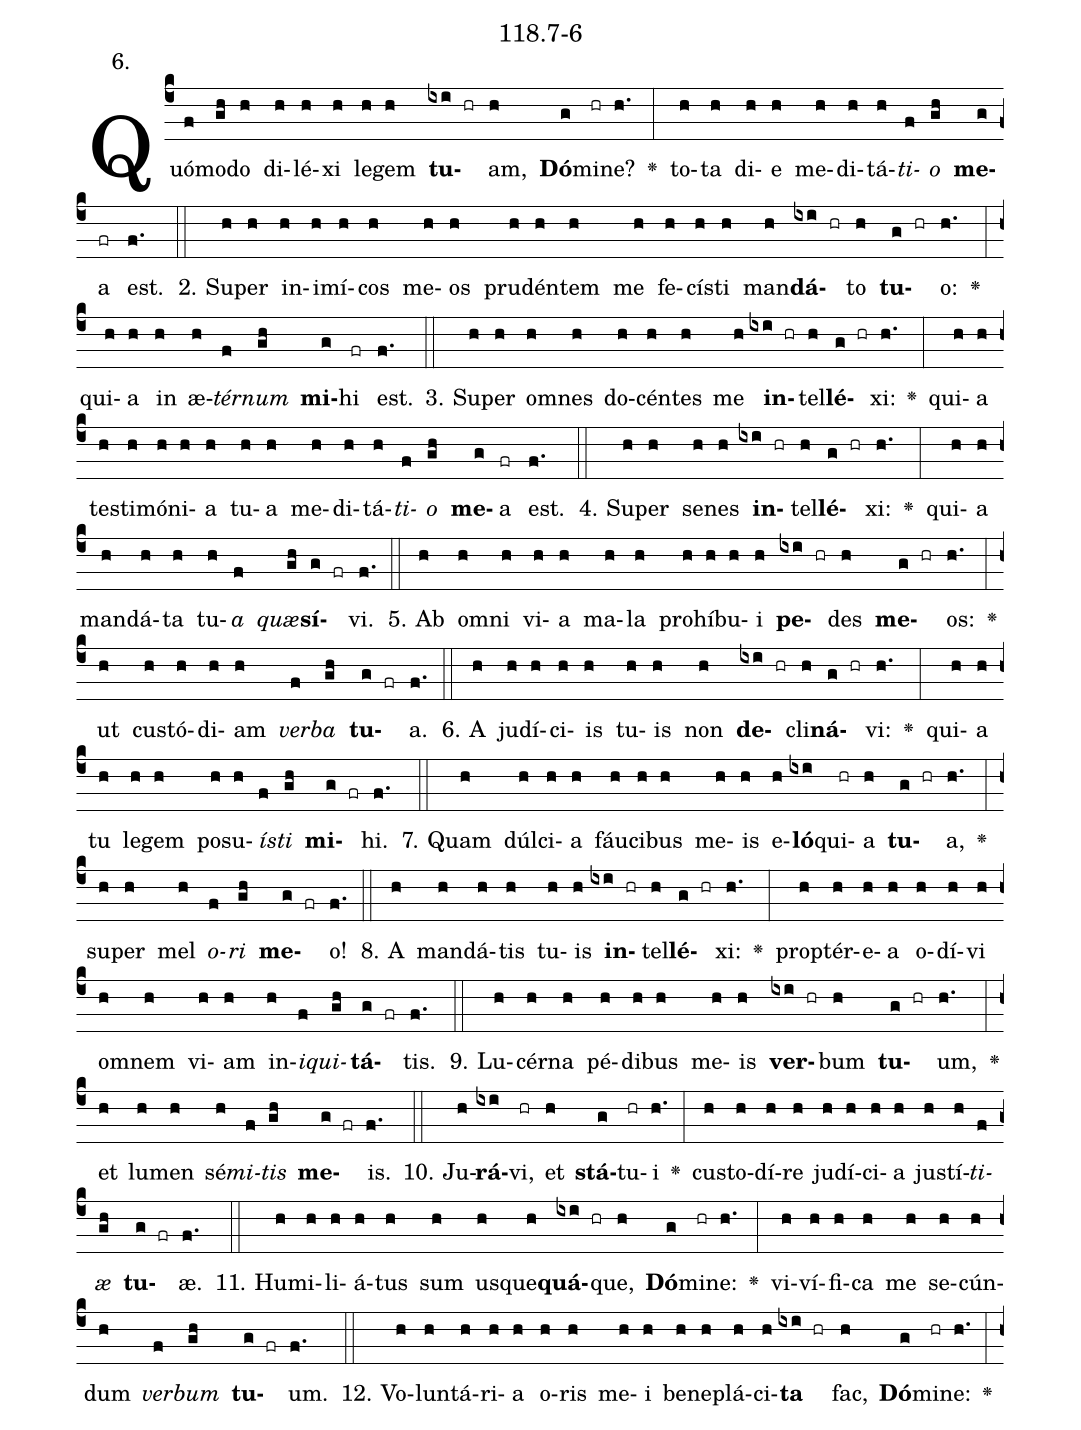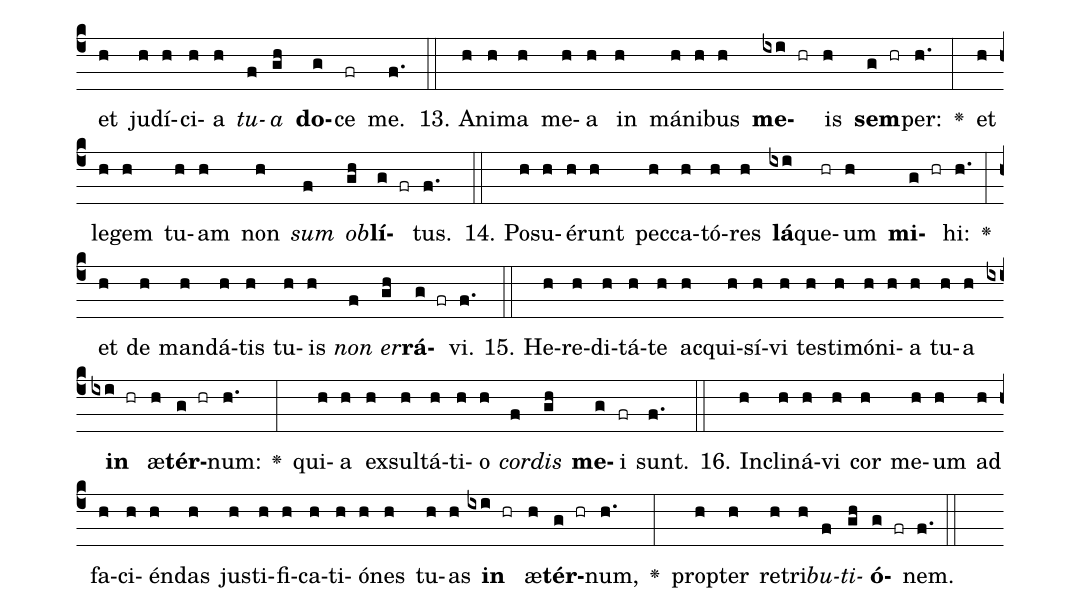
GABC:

name: 118.7-6;
annotation: 6.;
%%
(c4)Quó(f)mo(gh)do(h) di(h)lé(h)xi(h) le(h)gem(h) <b>tu</b>(ixi hr)am,(h) <b>Dó</b>(g)mi(hr)ne?(h.) <v>\greheightstar</v>(:) to(h)ta(h) di(h)e(h) me(h)di(h)tá(h)<i>ti</i>(f)<i>o</i>(gh) <b>me</b>(g)a(fr) est.(f.) (::)
2. Su(h)per(h) in(h)i(h)mí(h)cos(h) me(h)os(h) pru(h)dén(h)tem(h) me(h) fe(h)cís(h)ti(h) man(h)<b>dá</b>(ixi hr)to(h) <b>tu</b>(g hr)o:(h.) <v>\greheightstar</v>(:) qui(h)a(h) in(h) æ(h)<i>tér</i>(f)<i>num</i>(gh) <b>mi</b>(g)hi(fr) est.(f.) (::)
3. Su(h)per(h) om(h)nes(h) do(h)cén(h)tes(h) me(h) <b>in</b>(ixi hr)tel(h)<b>lé</b>(g hr)xi:(h.) <v>\greheightstar</v>(:) qui(h)a(h) tes(h)ti(h)mó(h)ni(h)a(h) tu(h)a(h) me(h)di(h)tá(h)<i>ti</i>(f)<i>o</i>(gh) <b>me</b>(g)a(fr) est.(f.) (::)
4. Su(h)per(h) se(h)nes(h) <b>in</b>(ixi hr)tel(h)<b>lé</b>(g hr)xi:(h.) <v>\greheightstar</v>(:) qui(h)a(h) man(h)dá(h)ta(h) tu(h)<i>a</i>(f) <i>quæ</i>(gh)<b>sí</b>(g fr)vi.(f.) (::)
5. Ab(h) om(h)ni(h) vi(h)a(h) ma(h)la(h) pro(h)hí(h)bu(h)i(h) <b>pe</b>(ixi hr)des(h) <b>me</b>(g hr)os:(h.) <v>\greheightstar</v>(:) ut(h) cus(h)tó(h)di(h)am(h) <i>ver</i>(f)<i>ba</i>(gh) <b>tu</b>(g fr)a.(f.) (::)
6. A(h) ju(h)dí(h)ci(h)is(h) tu(h)is(h) non(h) <b>de</b>(ixi hr)cli(h)<b>ná</b>(g hr)vi:(h.) <v>\greheightstar</v>(:) qui(h)a(h) tu(h) le(h)gem(h) po(h)su(h)<i>ís</i>(f)<i>ti</i>(gh) <b>mi</b>(g fr)hi.(f.) (::)
7. Quam(h) dúl(h)ci(h)a(h) fáu(h)ci(h)bus(h) me(h)is(h) e(h)<b>ló</b>(ixi)qui(hr)a(h) <b>tu</b>(g hr)a,(h.) <v>\greheightstar</v>(:) su(h)per(h) mel(h) <i>o</i>(f)<i>ri</i>(gh) <b>me</b>(g fr)o!(f.) (::)
8. A(h) man(h)dá(h)tis(h) tu(h)is(h) <b>in</b>(ixi hr)tel(h)<b>lé</b>(g hr)xi:(h.) <v>\greheightstar</v>(:) prop(h)tér(h)e(h)a(h) o(h)dí(h)vi(h) om(h)nem(h) vi(h)am(h) in(h)<i>i</i>(f)<i>qui</i>(gh)<b>tá</b>(g fr)tis.(f.) (::)
9. Lu(h)cér(h)na(h) pé(h)di(h)bus(h) me(h)is(h) <b>ver</b>(ixi hr)bum(h) <b>tu</b>(g hr)um,(h.) <v>\greheightstar</v>(:) et(h) lu(h)men(h) sé(h)<i>mi</i>(f)<i>tis</i>(gh) <b>me</b>(g fr)is.(f.) (::)
10. Ju(h)<b>rá</b>(ixi)vi,(hr) et(h) <b>stá</b>(g)tu(hr)i(h.) <v>\greheightstar</v>(:) cus(h)to(h)dí(h)re(h) ju(h)dí(h)ci(h)a(h) jus(h)tí(h)<i>ti</i>(f)<i>æ</i>(gh) <b>tu</b>(g fr)æ.(f.) (::)
11. Hu(h)mi(h)li(h)á(h)tus(h) sum(h) us(h)que(h)<b>quá</b>(ixi hr)que,(h) <b>Dó</b>(g)mi(hr)ne:(h.) <v>\greheightstar</v>(:) vi(h)ví(h)fi(h)ca(h) me(h) se(h)cún(h)dum(h) <i>ver</i>(f)<i>bum</i>(gh) <b>tu</b>(g fr)um.(f.) (::)
12. Vo(h)lun(h)tá(h)ri(h)a(h) o(h)ris(h) me(h)i(h) be(h)ne(h)plá(h)ci(h)<b>ta</b>(ixi hr) fac,(h) <b>Dó</b>(g)mi(hr)ne:(h.) <v>\greheightstar</v>(:) et(h) ju(h)dí(h)ci(h)a(h) <i>tu</i>(f)<i>a</i>(gh) <b>do</b>(g)ce(fr) me.(f.) (::)
13. A(h)ni(h)ma(h) me(h)a(h) in(h) má(h)ni(h)bus(h) <b>me</b>(ixi hr)is(h) <b>sem</b>(g hr)per:(h.) <v>\greheightstar</v>(:) et(h) le(h)gem(h) tu(h)am(h) non(h) <i>sum</i>(f) <i>ob</i>(gh)<b>lí</b>(g fr)tus.(f.) (::)
14. Po(h)su(h)é(h)runt(h) pec(h)ca(h)tó(h)res(h) <b>lá</b>(ixi)que(hr)um(h) <b>mi</b>(g hr)hi:(h.) <v>\greheightstar</v>(:) et(h) de(h) man(h)dá(h)tis(h) tu(h)is(h) <i>non</i>(f) <i>er</i>(gh)<b>rá</b>(g fr)vi.(f.) (::)
15. He(h)re(h)di(h)tá(h)te(h) ac(h)qui(h)sí(h)vi(h) tes(h)ti(h)mó(h)ni(h)a(h) tu(h)a(h) <b>in</b>(ixi hr) æ(h)<b>tér</b>(g hr)num:(h.) <v>\greheightstar</v>(:) qui(h)a(h) ex(h)sul(h)tá(h)ti(h)o(h) <i>cor</i>(f)<i>dis</i>(gh) <b>me</b>(g)i(fr) sunt.(f.) (::)
16. In(h)cli(h)ná(h)vi(h) cor(h) me(h)um(h) ad(h) fa(h)ci(h)én(h)das(h) jus(h)ti(h)fi(h)ca(h)ti(h)ó(h)nes(h) tu(h)as(h) <b>in</b>(ixi hr) æ(h)<b>tér</b>(g hr)num,(h.) <v>\greheightstar</v>(:) prop(h)ter(h) re(h)tri(h)<i>bu</i>(f)<i>ti</i>(gh)<b>ó</b>(g fr)nem.(f.) (::)
